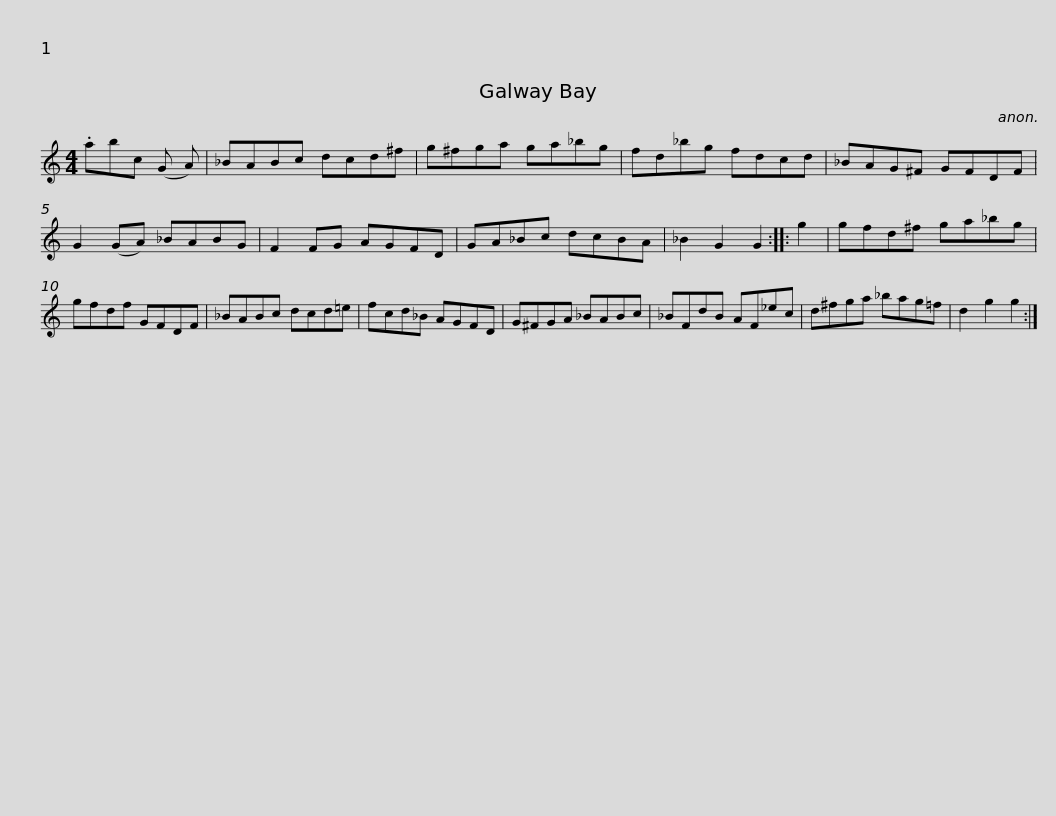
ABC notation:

X:1
L:1/8
M:4/4
I:linebreak $
K:C
V:1 treble
V:1
 .abc (G A) | _BABc dcd^f | g^fga ga_bg | fd_bg fdcd | _BAG^F GFDF |$ %5
 G2 (GA) _BABG | F2 FG AGFD | GA_Bc dcBA | _B2 G2 G2 :: g2 | %10
 gfd^f ga_bg | gfdf GFDF |$ _BABc dcd=e | fcd_B AGFD | G^FGA _BABc | %15
 _BFdB AF_ec | d^fga _bag=f |$ d2 g2 g2 :| %18
